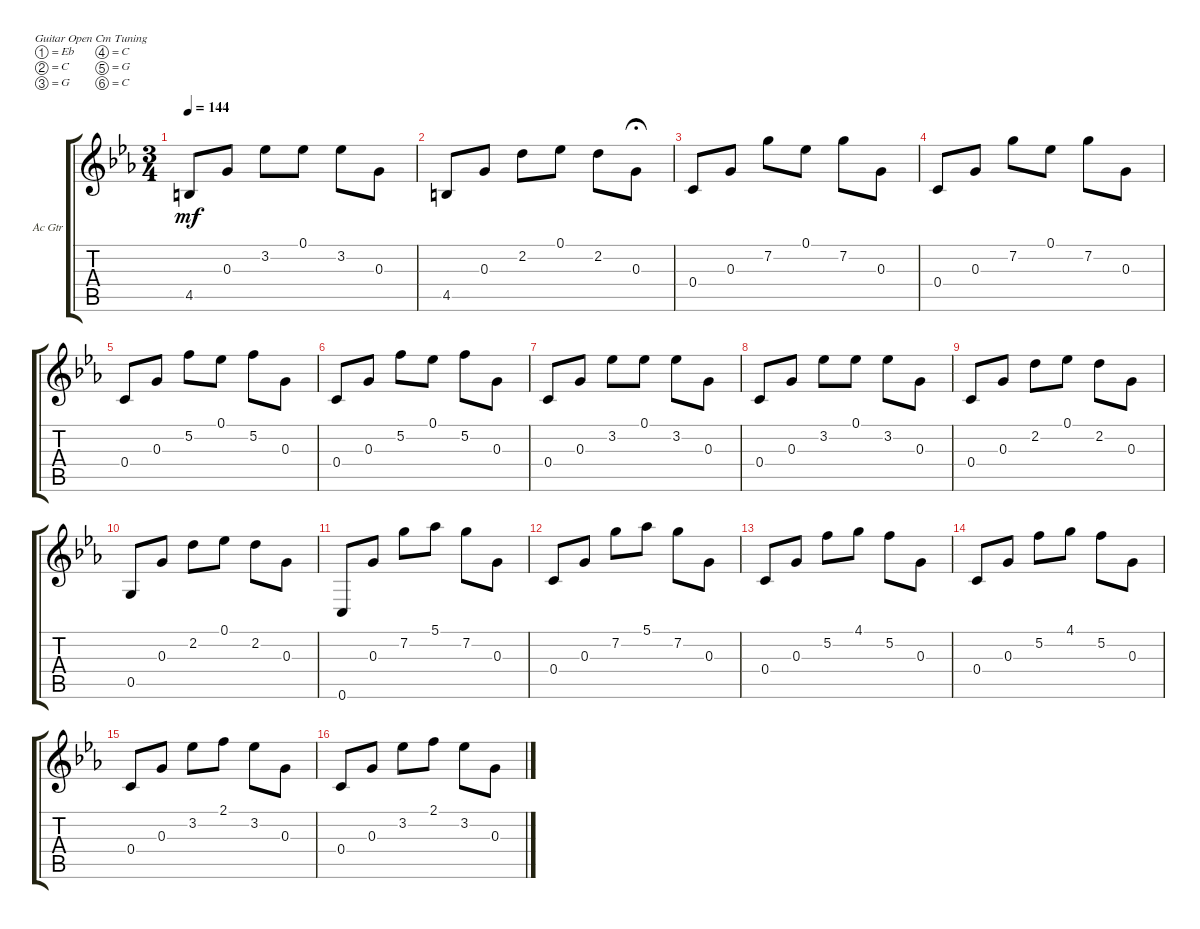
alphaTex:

\bracketExtendMode groupsimilarinstruments
\firstSystemTrackNameOrientation horizontal
\otherSystemsTrackNameOrientation horizontal
\track ("Acoustic Guitar" "Ac Gtr") {instrument acousticguitarsteel}
\staff {score tabs}
\tuning (Eb4 C4 G3 C3 G2 C2)
\ts (3 4)
\tempo 144
\clef g2
\ks cminor
4.5.8{dy mf} 0.3.8 3.2.8 0.1.8 3.2.8 0.3.8 |
4.5.8 0.3.8 2.2.8 0.1.8 2.2.8 0.3.8{fermata (medium 0.75)} |
0.4.8 0.3.8 7.2.8 0.1.8 7.2.8 0.3.8 |
0.4.8 0.3.8 7.2.8 0.1.8 7.2.8 0.3.8 |
0.4.8 0.3.8 5.2.8 0.1.8 5.2.8 0.3.8 |
0.4.8 0.3.8 5.2.8 0.1.8 5.2.8 0.3.8 |
0.4.8 0.3.8 3.2.8 0.1.8 3.2.8 0.3.8 |
0.4.8 0.3.8 3.2.8 0.1.8 3.2.8 0.3.8 |
0.4.8 0.3.8 2.2.8 0.1.8 2.2.8 0.3.8 |
0.5.8 0.3.8 2.2.8 0.1.8 2.2.8 0.3.8 |
0.6.8 0.3.8 7.2.8 5.1.8 7.2.8 0.3.8 |
0.4.8 0.3.8 7.2.8 5.1.8 7.2.8 0.3.8 |
0.4.8 0.3.8 5.2.8 4.1.8 5.2.8 0.3.8 |
0.4.8 0.3.8 5.2.8 4.1.8 5.2.8 0.3.8 |
0.4.8 0.3.8 3.2.8 2.1.8 3.2.8 0.3.8 |
0.4.8 0.3.8 3.2.8 2.1.8 3.2.8 0.3.8
